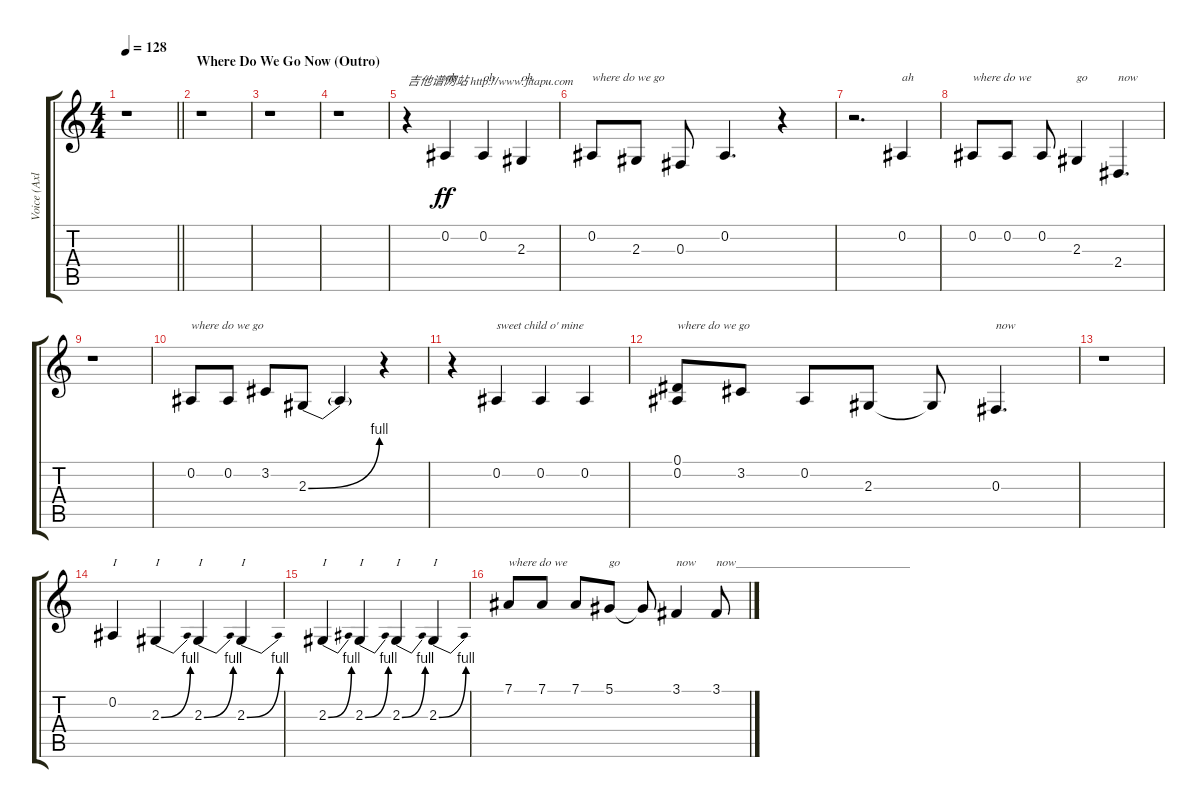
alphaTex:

\track ("Voice (Axl)" "Voice (Axl") {instrument lead2sawtooth}
\staff {score tabs}
\tuning (Eb4 Bb3 Gb3 Db3 Ab2 Eb2) {hide}
\ts (4 4)
\tempo 128
\clef g2
\barLineRight lightlight
\ks c
r.1{dy ff} |
\section ("" "Where Do We Go Now (Outro)")
r.1 |
r.1 |
r.1 |
r.4{txt "吉他谱网站 http://www.jitapu.com"} 0.2.4{txt "oh"} 0.2.4{txt "oh"} 2.3.4{txt "oh"} |
0.2.8{txt "where do we go"} 2.3.8 0.3.8 0.2.4{d} r.4 |
r.2{d} 0.2.4{txt "ah"} |
0.2.8{txt "where do we"} 0.2.8 0.2.8 2.3.4{txt "go"} 2.4.4{d txt "now"} |
r.1 |
0.2.8{txt "where do we go"} 0.2.8 3.2.8 2.3{be (bend 0 0 60 4)}.8 2.3{t}.4 r.4 |
r.4 0.2.4{txt "sweet child o' mine"} 0.2.4 0.2.4 |
(0.1 0.2).8{txt "where do we go"} 3.2.8 0.2.8 2.3.8 2.3{t}.8 0.3.4{d txt "now"} |
r.1 |
0.2.4{txt "I"} 2.3{be (bend 0 0 60 4)}.4{txt "I"} 2.3{be (bend 0 0 60 4)}.4{txt "I"} 2.3{be (bend 0 0 60 4)}.4{txt "I"} |
2.3{be (bend 0 0 60 4)}.4{txt "I"} 2.3{be (bend 0 0 60 4)}.4{txt "I"} 2.3{be (bend 0 0 60 4)}.4{txt "I"} 2.3{be (bend 0 0 60 4)}.4{txt "I"} |
7.1.8{txt "where do we"} 7.1.8 7.1.8 5.1.8{txt "go"} 5.1{t}.8 3.1.4{txt "now"} 3.1.8{txt "now_____________________________"}
